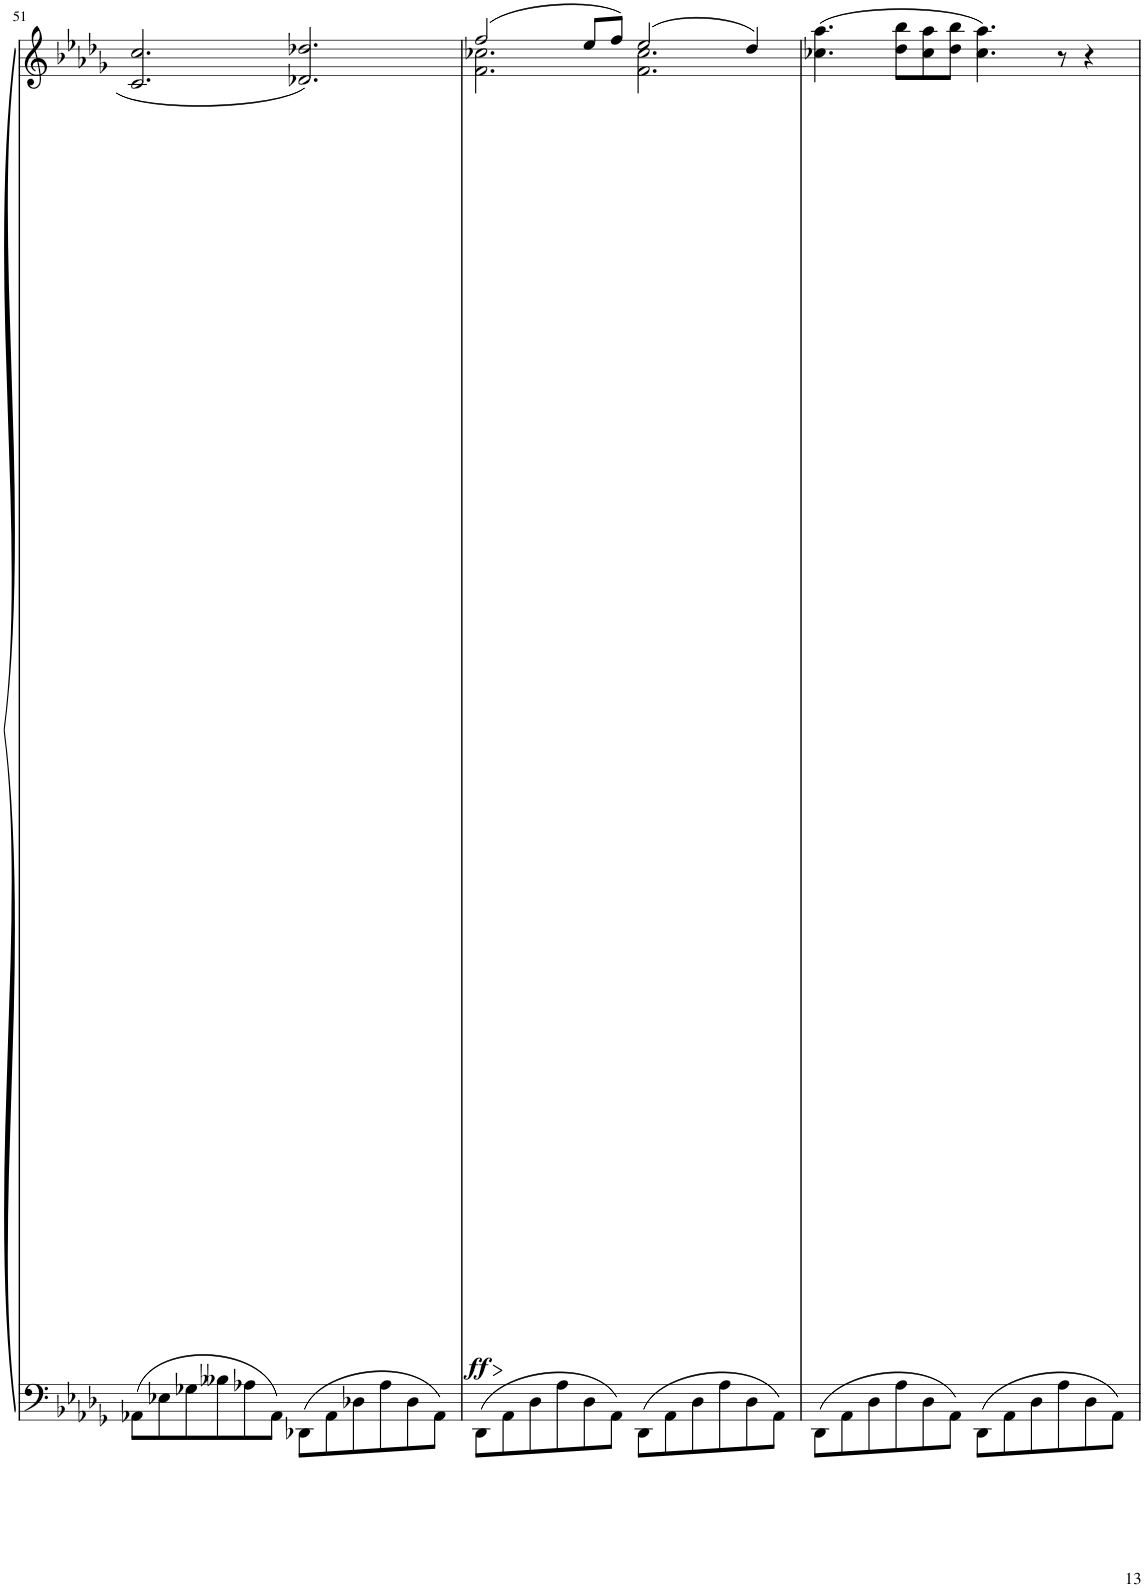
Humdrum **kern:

**kern	**kern	**dynam
*part1	*part1	*part1
*staff2	*staff1	*staff1/2
*I"Piano	*	*
*I'Pno	*	*
!!LO:PB:g=z
*clefF4	*clefG2	*
*k[b-e-a-d-g-]	*k[b-e-a-d-g-]	*
*M6/4	*M6/4	*
=51	=51	=51
8AA-X\L	2.c/ 2.cc/	.
8E-X\	.	.
8G-X\	.	.
8B--X\	.	.
8A-X\	.	.
8AA-\J	.	.
8DD-X\L	2.d-X/ 2.dd-X/	.
8AA-\	.	.
8D-X\	.	.
8A-\	.	.
8D-\	.	.
8AA-\J	.	.
=52	=52	=52
*	*^	*
!	!	!	!LO:DY:b
8DD-\L	(2ff/	2.f\ 2.cc-X\	ff
8AA-\	.	.	.
8D-\	.	.	.
8A-\	.	.	.
8D-\	8ee-/L	.	.
8AA-\J	8ff/J)	.	.
8DD-\L	(2ee-/	2.f\ 2.cc-\	.
8AA-\	.	.	.
8D-\	.	.	.
8A-\	.	.	.
8D-\	4dd-/)	.	.
8AA-\J	.	.	.
*	*v	*v	*
=53	=53	=53
8DD-\L	(4.cc-X\ 4.aa-\	.
8AA-\	.	.
8D-\	.	.
8A-\	8dd-\ 8bb-\L	.
8D-\	8cc-\ 8aa-\	.
8AA-\J	8dd-\ 8bb-\J	.
8DD-\L	4.cc-\ 4.aa-\)	.
8AA-\	.	.
8D-\	.	.
8A-\	8r	.
8D-\	4r	.
8AA-\J	.	.
=	=	=
*-	*-	*-
